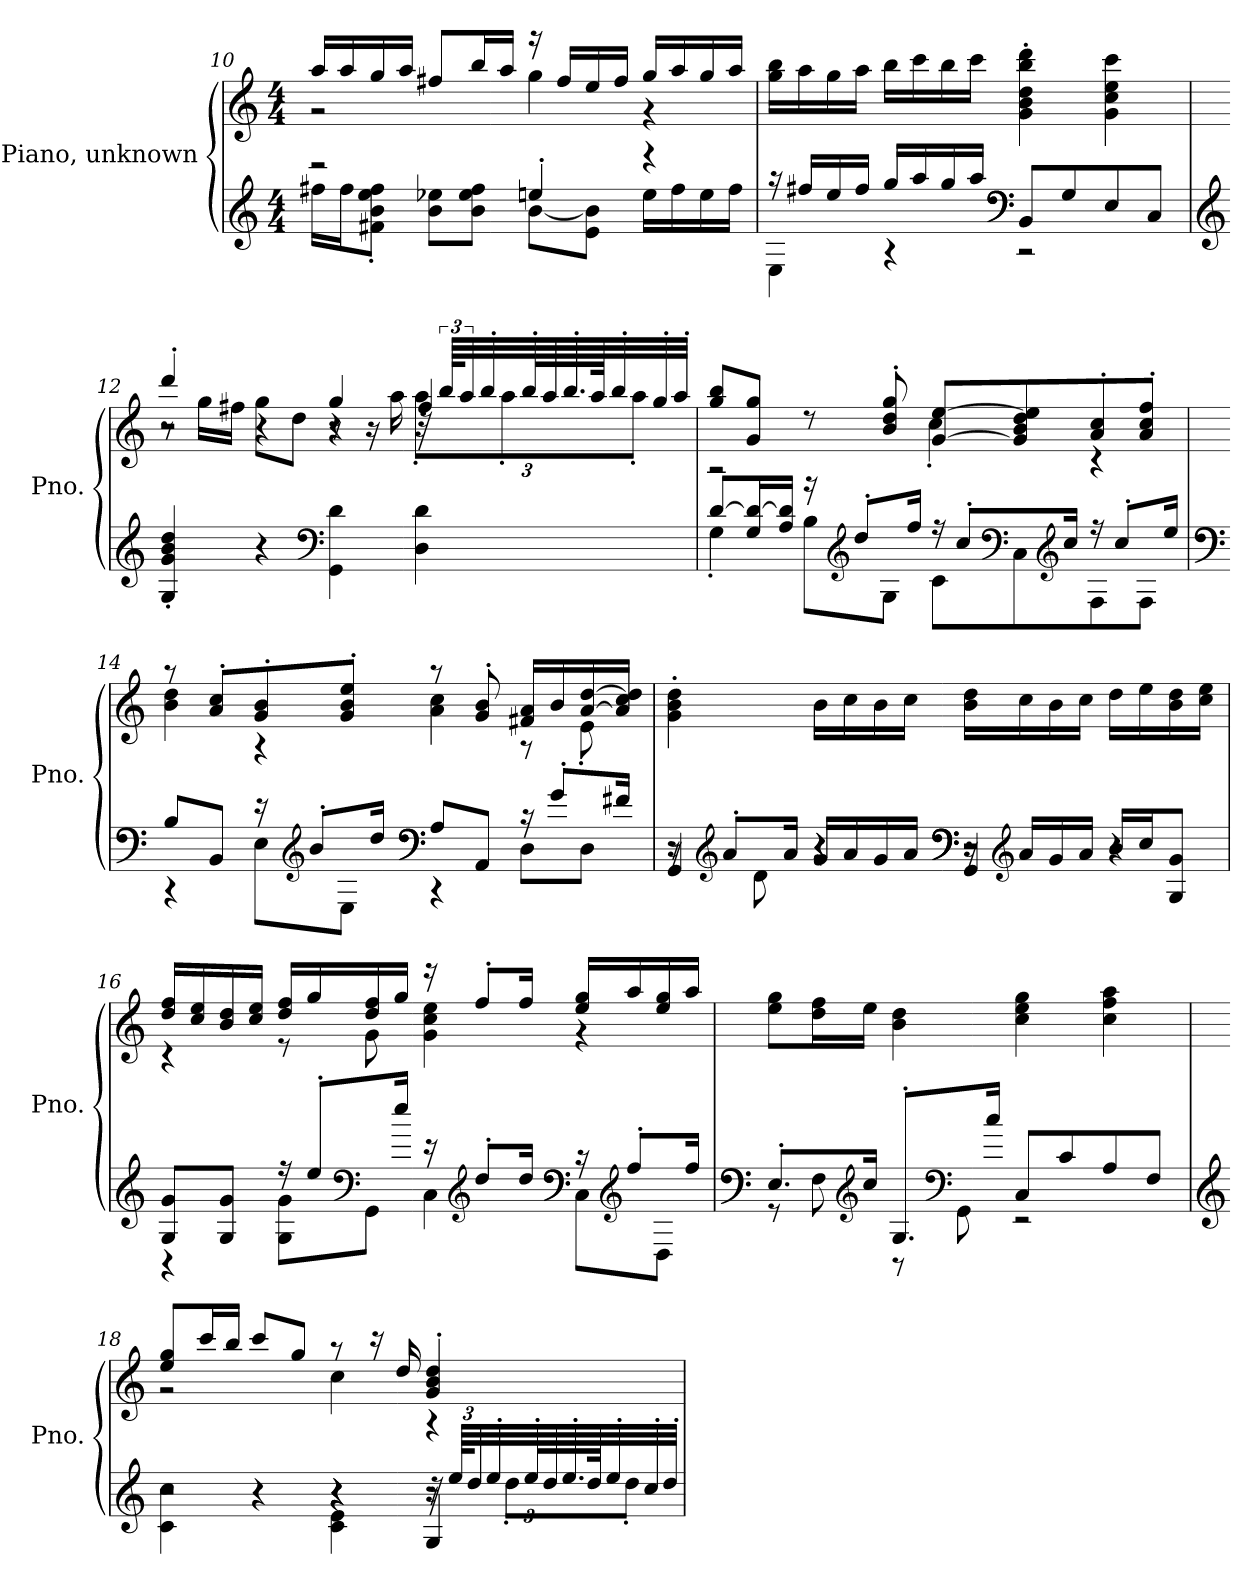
**kern	**kern
*part1	*part1
*staff2	*staff1
*I"Piano, unknown	*
*I'Pno.	*
*clefG2	*clefG2
*k[]	*k[]
*M4/4	*M4/4
=10	=10
*^	*^
2r	16ff#X\LL	16aa/LL	2r
.	16ff#\J	16aa/	.
.	8f#X\' 8b\' 8ee\' 8ff#\'J	16gg/	.
.	.	16aa/JJ	.
.	8b\ 8ee-X\L	8ff#X/L	.
.	8b\ 8ee-\ 8ff#\J	16bb/L	.
.	.	16aa/JJ	.
4een'/	[8b\L	16r	4gg\
.	.	16ff#/LL	.
.	8e\ 8b\]J	16ee/	.
.	.	16ff#/JJ	.
4r	16ee\LL	16gg/LL	4r
.	16ff#\	16aa/	.
.	16ee\	16gg/	.
.	16ff#\JJ	16aa/JJ	.
*	*	*v	*v
!!LO:PB:g=z
=11	=11	=11
16r	4E\	16gg\ 16bb\LL
16ff#X/LL	.	16aa\
16ee/	.	16gg\
16ff#/JJ	.	16aa\JJ
16gg/LL	4r	16bb\LL
16aa/	.	16ccc\
16gg/	.	16bb\
16aa/JJ	.	16ccc\JJ
*clefF4	*	*
8BB/L	2r	4g\' 4b\' 4dd\' 4bb\' 4ddd\'
8G/	.	.
8E/	.	4g\ 4cc\ 4ee\ 4ccc\
8C/J	.	.
*v	*v	*
=12	=12
*clefG2	*
*	*^
*	*	*^
4G/' 4g/' 4b/' 4dd/'	4ddd'/	8r	2r
.	.	16gg\LL	.
.	.	16ff#X\JJ	.
4r	4r	8gg\L	.
.	.	8dd\J	.
*clefF4	*	*	*
4GG\ 4d\	4r	8r	4gg/
.	.	16r	.
.	.	16aa\	.
*	*	*Xbrackettup	*
4D\ 4d\	32r	12aa'\L	4ff#/
.	96bb/KLLL	.	.
.	48aa/	.	.
.	32bb'/	.	.
.	.	12aa'\	.
.	64bb'/L	.	.
.	64aa/	.	.
.	64.bb'/	.	.
.	128aa/JK	.	.
.	32bb'/	.	.
.	.	12aa'\J	.
.	32gg'/	.	.
.	32aa'/JJJ	.	.
*	*	*v	*v
!!LO:LB:g=z
=13	=13	=13
*^	*	*
[8d/L	4G'\	8gg/ 8bb/L	2r
16G/ 16d/_L	.	8g/ 8gg/J	.
16A/ 16d/]JJ	.	.	.
16r	8B\L	8r	.
*clefG2	*	*	*
8dd'/L	.	.	.
.	8G\J	8b/' 8dd/' 8gg/'	.
16ff/Jk	.	.	.
16r	8c\L	[8g/ [8ee/L	4cc'\
8cc'/L	.	.	.
*clefF4	*	*	*
.	8C\	8g/] 8b/ 8dd/ 8ee/]	.
*clefG2	*	*	*
16cc/Jk	.	.	.
16r	8F\	8a/' 8cc/'	4r
8cc'/L	.	.	.
.	8F\J	8a/' 8cc/' 8ff/'J	.
16ee/Jk	.	.	.
=14	=14	=14	=14
*clefF4	*	*	*
8B/L	4r	8r	4b\ 4dd\
8BB/J	.	8a/' 8cc/'L	.
16r	8E\L	8g/' 8b/'	4r
*clefG2	*	*	*
8b'/L	.	.	.
.	8E\J	8g/' 8b/' 8ee/'J	.
16dd/Jk	.	.	.
*clefF4	*	*	*
8A/L	4r	8r	4a\ 4cc\
8AA/J	.	8g/' 8b/'	.
16r	8D\L	16f#X/ 16a/LL	8r
8g'/L	.	16b/	.
.	8D\J	[16a/ [16dd/	8e'\
16f#X/Jk	.	16a/] 16cc/ 16dd/]JJ	.
*	*	*v	*v
!!LO:LB:g=z
=15	=15	=15
*	*^	*
16r	8r	4GG/	4g\' 4b\' 4dd\'
*clefG2	*	*	*
8a'/L	.	.	.
.	8d\	.	.
16a/Jk	.	.	.
16g/LL	4r	4r	16b\LL
16a/	.	.	16cc\
16g/	.	.	16b\
16a/JJ	.	.	16cc\JJ
*clefF4	*	*	*
16r	2r	4GG/	16b\ 16dd\LL
*clefG2	*	*	*
16a/LL	.	.	16cc\
16g/	.	.	16b\
16a/JJ	.	.	16cc\JJ
16b/LL	.	4r	16dd\LL
16cc/J	.	.	16ee\
8G/ 8g/J	.	.	16b\ 16dd\
.	.	.	16cc\ 16ee\JJ
*	*v	*v	*
=16	=16	=16
*	*	*^
8G/ 8g/L	4r	16dd/ 16ff/LL	4r
.	.	16cc/ 16ee/	.
8G/ 8g/J	.	16b/ 16dd/	.
.	.	16cc/ 16ee/JJ	.
16r	8G\ 8g\L	16dd/ 16ff/LL	8r
8ee'/L	.	16gg/	.
*clefF4	*	*	*
.	8GG\J	16dd/ 16ff/	8g\
16ee/Jk	.	16gg/JJ	.
16r	4C\	16r	4g\ 4cc\ 4ee\
*clefG2	*	*	*
8dd'/L	.	8ff'/L	.
16dd/Jk	.	16ff/Jk	.
*clefF4	*	*	*
16r	8C\L	16ee/ 16gg/LL	4r
*clefG2	*	*	*
8ff'/L	.	16aa/	.
.	8D\J	16ee/ 16gg/	.
16ff/Jk	.	16aa/JJ	.
*	*	*v	*v
!!LO:LB:g=z
=17	=17	=17
*clefF4	*	*
8.E'/L	8r	8ee\ 8gg\L
.	8F\	16dd\ 16ff\L
*clefG2	*	*
16cc/Jk	.	16ee\JJ
8.G'/L	8r	4b\ 4dd\
*clefF4	*	*
.	8GG\	.
16cc/Jk	.	.
8C/L	2r	4cc\ 4ee\ 4gg\
8c/	.	.
8A/	.	4cc\ 4ff\ 4aa\
8F/J	.	.
*v	*v	*
=18	=18
*clefG2	*
*^	*^
*	*^	*	*
2r	4c\ 4cc\	2r	8ee/ 8gg/L	2r
.	.	.	16ccc/L	.
.	.	.	16bb/JJ	.
.	4r	.	8ccc/L	.
.	.	.	8gg/J	.
4r	4c\ 4e\	4r	8r	4cc\
.	.	.	16r	.
.	.	.	16dd/	.
32r	12r	4G/	4g/' 4b/' 4dd/'	4r
*Xbrackettup	*	*	*	*
96ee/KLLL	.	.	.	.
48dd/	.	.	.	.
32ee'/	.	.	.	.
.	12dd'\L	.	.	.
64ee'/L	.	.	.	.
64dd/	.	.	.	.
64.ee'/	.	.	.	.
128dd/JK	.	.	.	.
32ee'/	.	.	.	.
.	12dd'\J	.	.	.
32cc'/	.	.	.	.
32dd'/JJJ	.	.	.	.
*v	*v	*v	*	*
*	*v	*v
=	=
*-	*-
